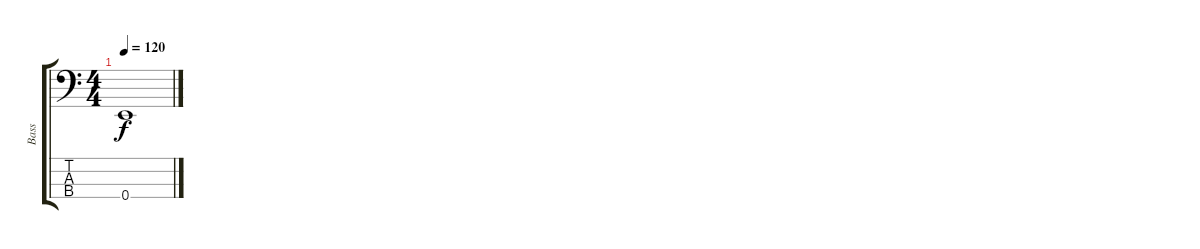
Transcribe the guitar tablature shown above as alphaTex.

\track ("Bass" "Bass") {instrument electricbassfinger}
\staff {score tabs}
\tuning (G2 D2 A1 E1) {hide}
\ts (4 4)
\tempo 120
\clef f4
\ks c
0.4.1{dy f}
